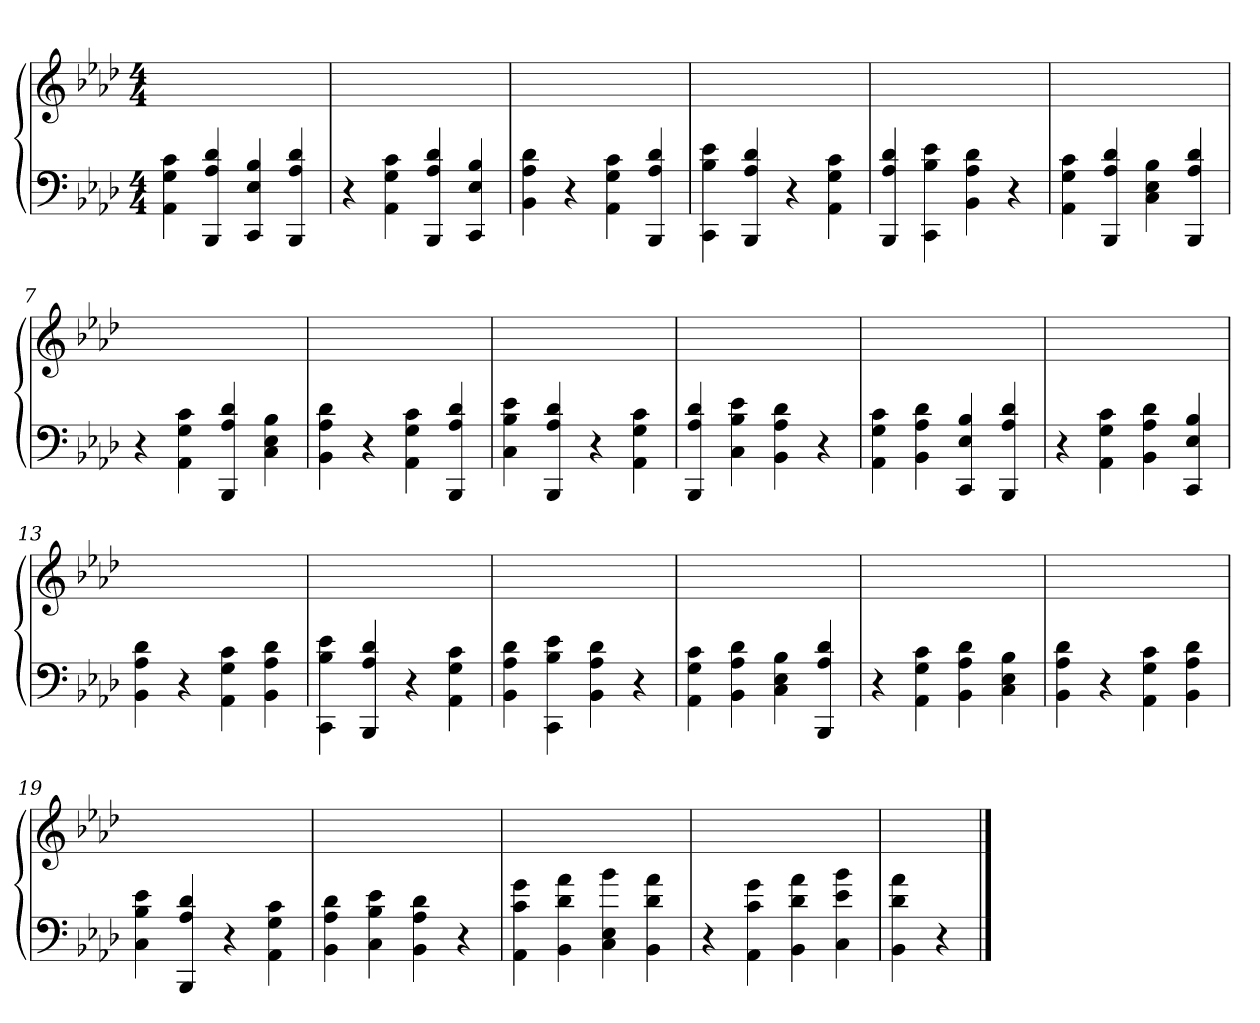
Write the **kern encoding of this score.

**kern	**kern
*part2	*part1
*staff2	*staff1
*clefF4	*clefG2
*k[b-e-a-d-]	*k[b-e-a-d-]
*A-:	*A-:
*M4/4	*M4/4
*MM60	*MM60
=1	=1
4AA- 4G 4c	1ryy
4BBB- 4A- 4d-	.
4CC 4E- 4B-	.
4BBB- 4A- 4d-	.
=2	=2
4r	1ryy
4AA- 4G 4c	.
4BBB- 4A- 4d-	.
4CC 4E- 4B-	.
=3	=3
4BB- 4A- 4d-	1ryy
4r	.
4AA- 4G 4c	.
4BBB- 4A- 4d-	.
=4	=4
4CC 4B- 4e-	1ryy
4BBB- 4A- 4d-	.
4r	.
4AA- 4G 4c	.
=5	=5
4BBB- 4A- 4d-	1ryy
4CC 4B- 4e-	.
4BB- 4A- 4d-	.
4r	.
=6	=6
4AA- 4G 4c	1ryy
4BBB- 4A- 4d-	.
4C 4E- 4B-	.
4BBB- 4A- 4d-	.
=7	=7
4r	1ryy
4AA- 4G 4c	.
4BBB- 4A- 4d-	.
4C 4E- 4B-	.
=8	=8
4BB- 4A- 4d-	1ryy
4r	.
4AA- 4G 4c	.
4BBB- 4A- 4d-	.
=9	=9
4C 4B- 4e-	1ryy
4BBB- 4A- 4d-	.
4r	.
4AA- 4G 4c	.
=10	=10
4BBB- 4A- 4d-	1ryy
4C 4B- 4e-	.
4BB- 4A- 4d-	.
4r	.
=11	=11
4AA- 4G 4c	1ryy
4BB- 4A- 4d-	.
4CC 4E- 4B-	.
4BBB- 4A- 4d-	.
=12	=12
4r	1ryy
4AA- 4G 4c	.
4BB- 4A- 4d-	.
4CC 4E- 4B-	.
=13	=13
4BB- 4A- 4d-	1ryy
4r	.
4AA- 4G 4c	.
4BB- 4A- 4d-	.
=14	=14
4CC 4B- 4e-	1ryy
4BBB- 4A- 4d-	.
4r	.
4AA- 4G 4c	.
=15	=15
4BB- 4A- 4d-	1ryy
4CC 4B- 4e-	.
4BB- 4A- 4d-	.
4r	.
=16	=16
4AA- 4G 4c	1ryy
4BB- 4A- 4d-	.
4C 4E- 4B-	.
4BBB- 4A- 4d-	.
=17	=17
4r	1ryy
4AA- 4G 4c	.
4BB- 4A- 4d-	.
4C 4E- 4B-	.
=18	=18
4BB- 4A- 4d-	1ryy
4r	.
4AA- 4G 4c	.
4BB- 4A- 4d-	.
=19	=19
4C 4B- 4e-	1ryy
4BBB- 4A- 4d-	.
4r	.
4AA- 4G 4c	.
=20	=20
4BB- 4A- 4d-	1ryy
4C 4B- 4e-	.
4BB- 4A- 4d-	.
4r	.
=21	=21
4AA- 4c 4g	1ryy
4BB- 4d- 4a-	.
4C 4E- 4b-	.
4BB- 4d- 4a-	.
=22	=22
4r	1ryy
4AA- 4c 4g	.
4BB- 4d- 4a-	.
4C 4e- 4b-	.
=23	=23
4BB- 4d- 4a-	2ryy
4r	.
==	==
*-	*-
